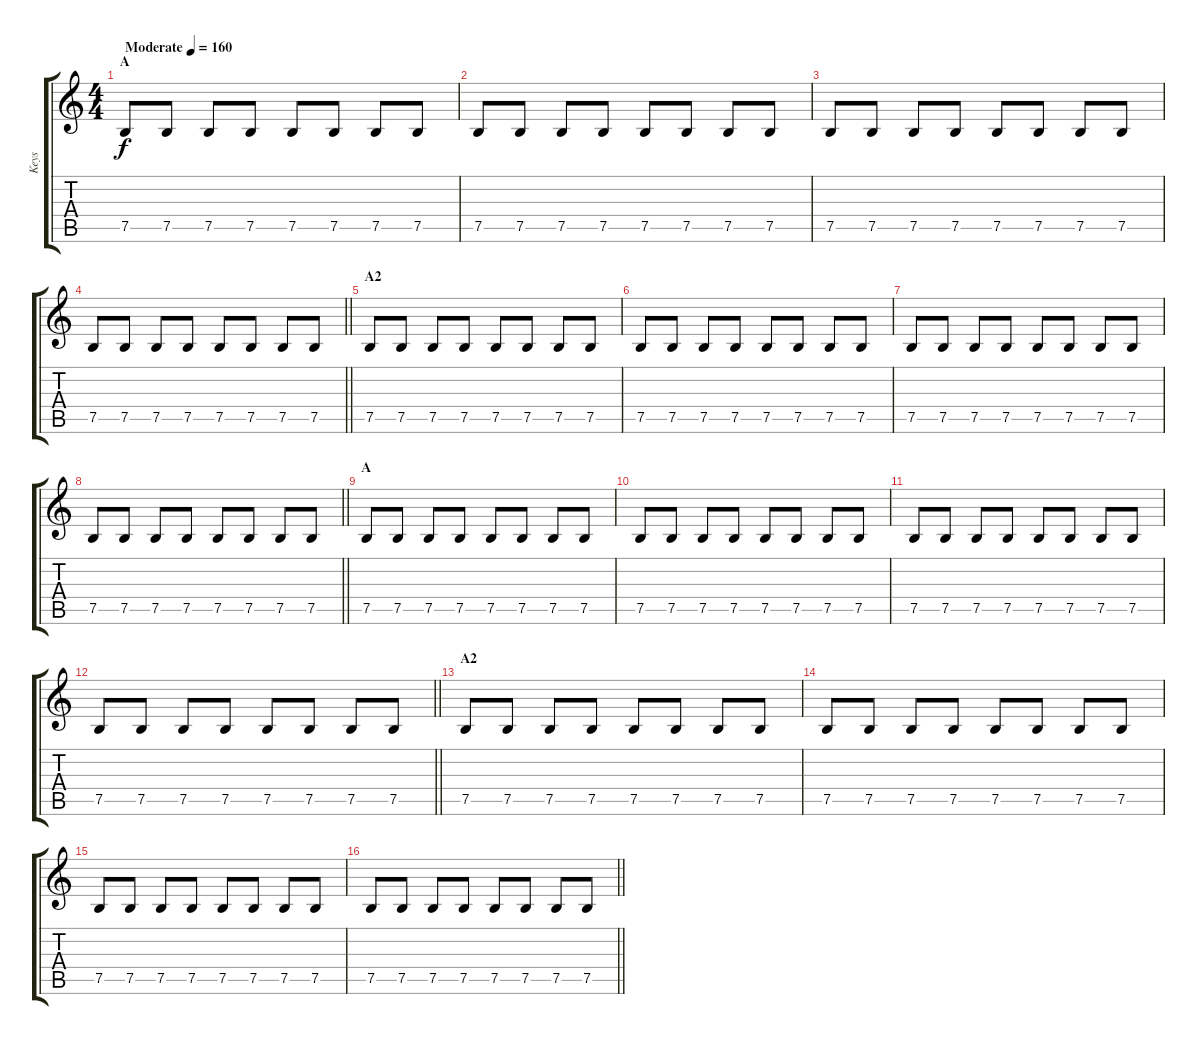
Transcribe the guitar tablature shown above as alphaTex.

\track ("Keys" "Keys") {instrument synthbass1}
\staff {score tabs}
\tuning (B3 Gb3 D3 A2 E2 B1) {hide}
\ts (4 4)
\section ("" "A")
\tempo (160 "Moderate")
\clef g2
\ks c
7.5.8{dy f instrument synthbass1} 7.5.8 7.5.8 7.5.8 7.5.8 7.5.8 7.5.8 7.5.8 |
7.5.8 7.5.8 7.5.8 7.5.8 7.5.8 7.5.8 7.5.8 7.5.8 |
7.5.8 7.5.8 7.5.8 7.5.8 7.5.8 7.5.8 7.5.8 7.5.8 |
\barLineRight lightlight
7.5.8 7.5.8 7.5.8 7.5.8 7.5.8 7.5.8 7.5.8 7.5.8 |
\section ("" "A2")
7.5.8 7.5.8 7.5.8 7.5.8 7.5.8 7.5.8 7.5.8 7.5.8 |
7.5.8 7.5.8 7.5.8 7.5.8 7.5.8 7.5.8 7.5.8 7.5.8 |
7.5.8 7.5.8 7.5.8 7.5.8 7.5.8 7.5.8 7.5.8 7.5.8 |
\barLineRight lightlight
7.5.8 7.5.8 7.5.8 7.5.8 7.5.8 7.5.8 7.5.8 7.5.8 |
\section ("" "A")
7.5.8 7.5.8 7.5.8 7.5.8 7.5.8 7.5.8 7.5.8 7.5.8 |
7.5.8 7.5.8 7.5.8 7.5.8 7.5.8 7.5.8 7.5.8 7.5.8 |
7.5.8 7.5.8 7.5.8 7.5.8 7.5.8 7.5.8 7.5.8 7.5.8 |
\barLineRight lightlight
7.5.8 7.5.8 7.5.8 7.5.8 7.5.8 7.5.8 7.5.8 7.5.8 |
\section ("" "A2")
7.5.8 7.5.8 7.5.8 7.5.8 7.5.8 7.5.8 7.5.8 7.5.8 |
7.5.8 7.5.8 7.5.8 7.5.8 7.5.8 7.5.8 7.5.8 7.5.8 |
7.5.8 7.5.8 7.5.8 7.5.8 7.5.8 7.5.8 7.5.8 7.5.8 |
\barLineRight lightlight
7.5.8 7.5.8 7.5.8 7.5.8 7.5.8 7.5.8 7.5.8 7.5.8
